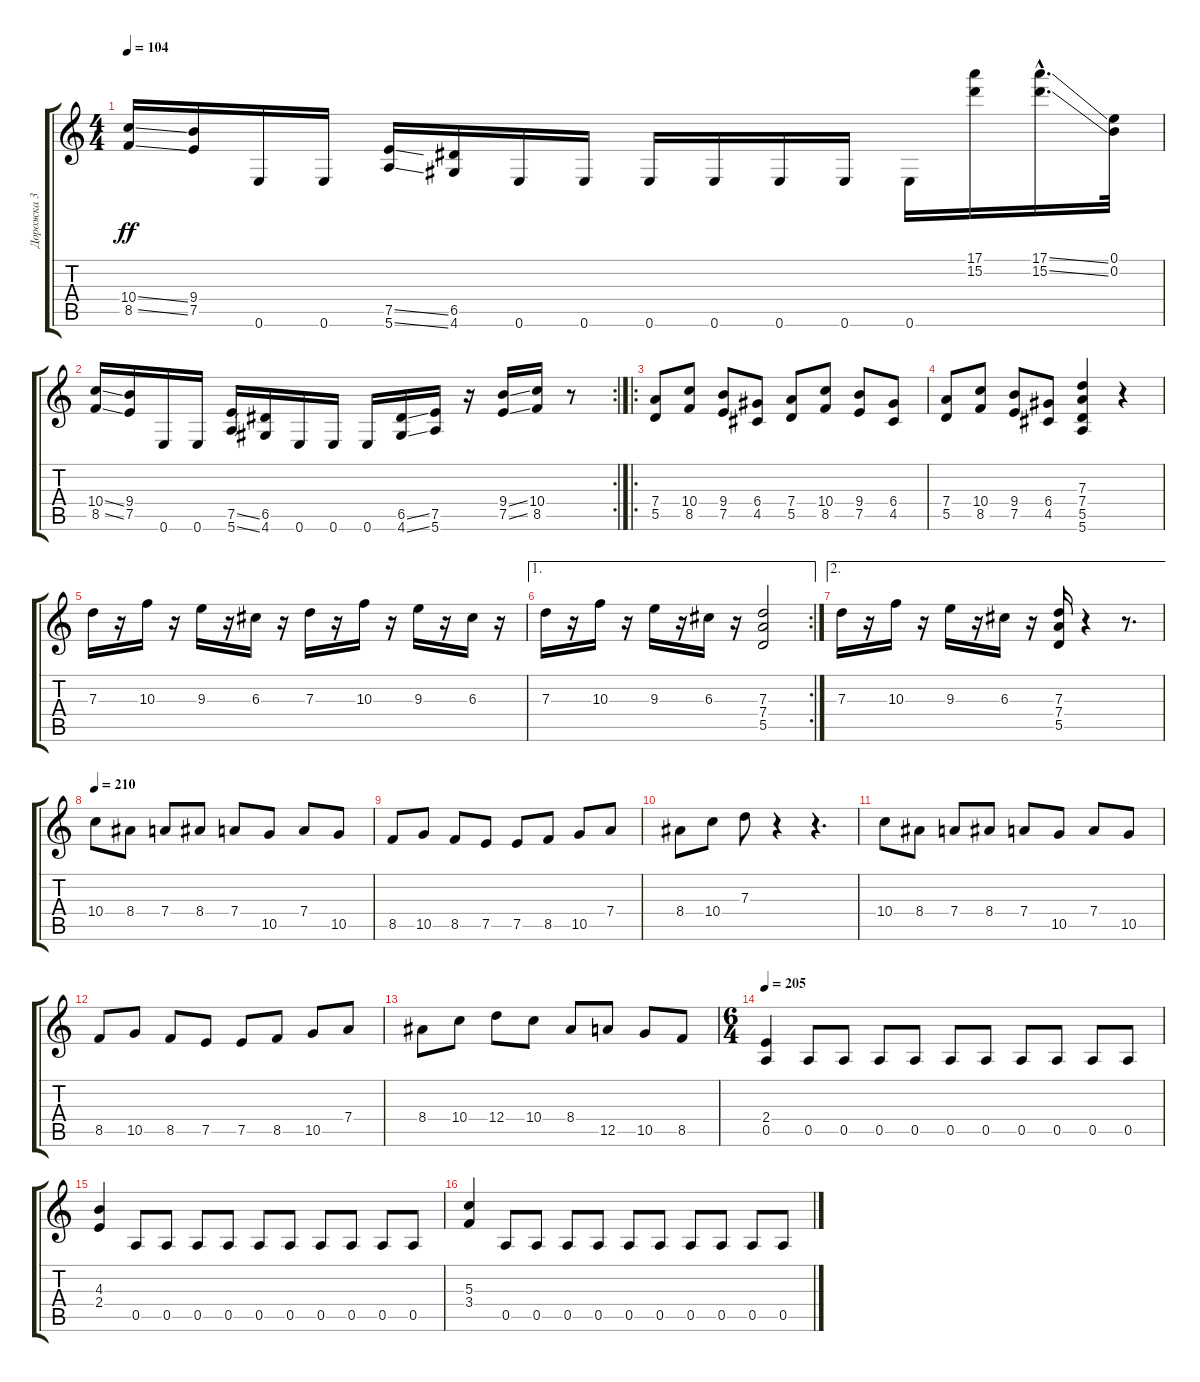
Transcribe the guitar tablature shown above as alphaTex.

\track ("Дорожка 3" "Дорожка 3") {instrument distortionguitar}
\staff {score tabs}
\tuning (E4 B3 G3 D3 A2 E2) {hide}
\ts (4 4)
\tempo 104
\clef g2
\ks c
(10.4{ss} 8.5{ss}).16{dy ff} (9.4 7.5).16 0.6.16 0.6.16 (7.5{ss} 5.6{ss}).16 (6.5 4.6).16 0.6.16 0.6.16 0.6.16 0.6.16 0.6.16 0.6.16 0.6.16 (17.1 15.2).16 (17.1{ss hac} 15.2{ss hac}).16{d} (0.1 0.2).32 |
\rc 2
(10.4{ss} 8.5{ss}).16 (9.4 7.5).16 0.6.16 0.6.16 (7.5{ss} 5.6{ss}).16 (6.5 4.6).16 0.6.16 0.6.16 0.6.16 (6.5{ss} 4.6{ss}).16 (7.5 5.6).16 r.16 (9.4{ss} 7.5{ss}).16 (10.4 8.5).16 r.8 |
\ro
(7.4 5.5).8 (10.4 8.5).8 (9.4 7.5).8 (6.4 4.5).8 (7.4 5.5).8 (10.4 8.5).8 (9.4 7.5).8 (6.4 4.5).8 |
(7.4 5.5).8 (10.4 8.5).8 (9.4 7.5).8 (6.4 4.5).8 (7.3 7.4 5.5 5.6).4 r.4 |
7.3.16 r.16 10.3.16 r.16 9.3.16 r.16 6.3.16 r.16 7.3.16 r.16 10.3.16 r.16 9.3.16 r.16 6.3.16 r.16 |
\ae 1
\rc 2
7.3.16 r.16 10.3.16 r.16 9.3.16 r.16 6.3.16 r.16 (7.3 7.4 5.5).2 |
\ae 2
7.3.16 r.16 10.3.16 r.16 9.3.16 r.16 6.3.16 r.16 (7.3 7.4 5.5).16 r.4 r.8{d} |
\tempo 210
10.4.8 8.4.8 7.4.8 8.4.8 7.4.8 10.5.8 7.4.8 10.5.8 |
8.5.8 10.5.8 8.5.8 7.5.8 7.5.8 8.5.8 10.5.8 7.4.8 |
8.4.8 10.4.8 7.3.8 r.4 r.4{d} |
10.4.8 8.4.8 7.4.8 8.4.8 7.4.8 10.5.8 7.4.8 10.5.8 |
8.5.8 10.5.8 8.5.8 7.5.8 7.5.8 8.5.8 10.5.8 7.4.8 |
8.4.8 10.4.8 12.4.8 10.4.8 8.4.8 12.5.8 10.5.8 8.5.8 |
\ts (6 4)
\tempo 205
(2.4 0.5).4 0.5.8 0.5.8 0.5.8 0.5.8 0.5.8 0.5.8 0.5.8 0.5.8 0.5.8 0.5.8 |
(4.3 2.4).4 0.5.8 0.5.8 0.5.8 0.5.8 0.5.8 0.5.8 0.5.8 0.5.8 0.5.8 0.5.8 |
(5.3 3.4).4 0.5.8 0.5.8 0.5.8 0.5.8 0.5.8 0.5.8 0.5.8 0.5.8 0.5.8 0.5.8
